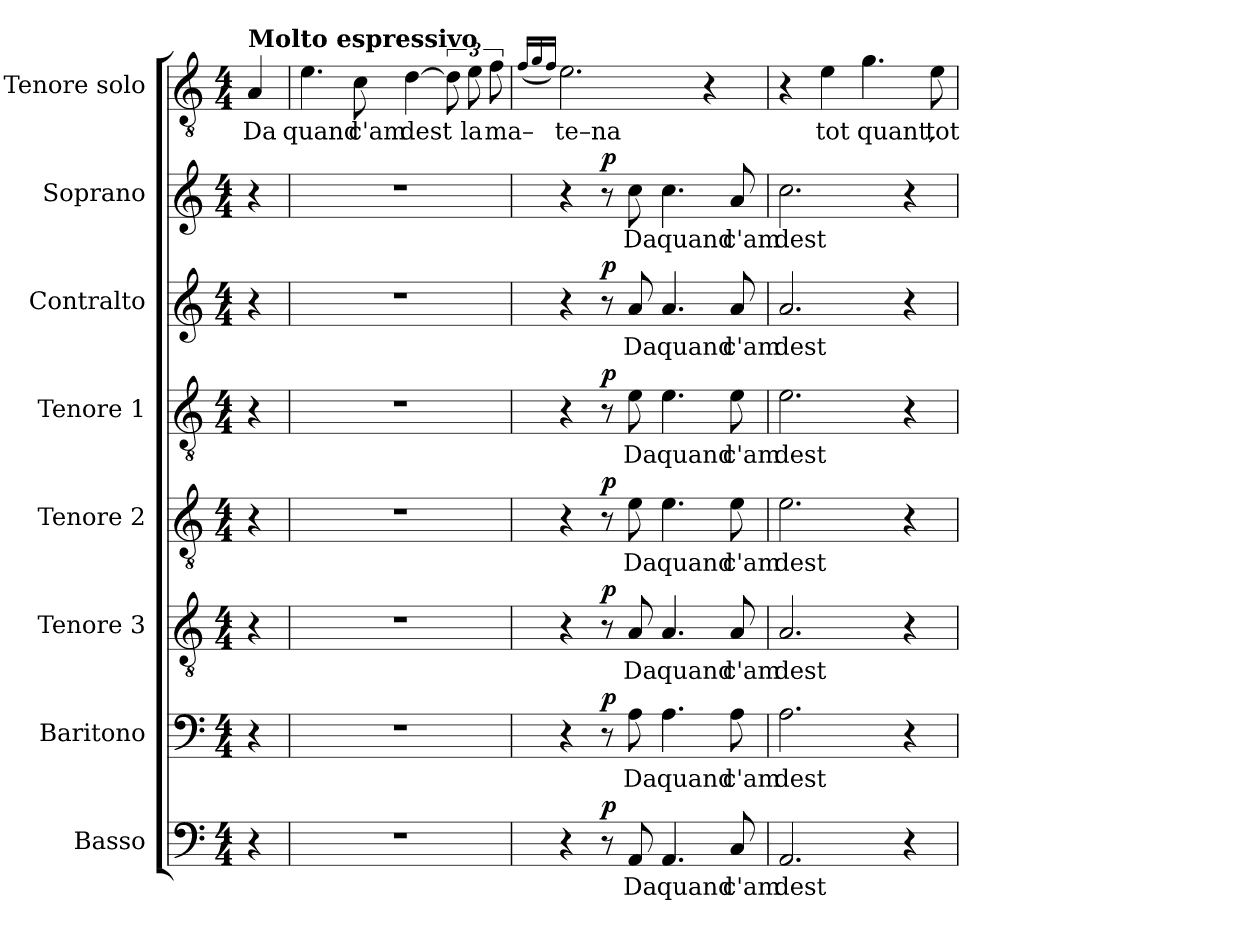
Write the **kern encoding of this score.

**kern	**text	**dynam	**kern	**text	**dynam	**kern	**text	**dynam	**kern	**text	**dynam	**kern	**text	**dynam	**kern	**text	**dynam	**kern	**text	**dynam	**kern	**text
*part8	*part8	*part8	*part7	*part7	*part7	*part6	*part6	*part6	*part5	*part5	*part5	*part4	*part4	*part4	*part3	*part3	*part3	*part2	*part2	*part2	*part1	*part1
*staff8	*staff8	*staff8	*staff7	*staff7	*staff7	*staff6	*staff6	*staff6	*staff5	*staff5	*staff5	*staff4	*staff4	*staff4	*staff3	*staff3	*staff3	*staff2	*staff2	*staff2	*staff1	*staff1
*I"Basso	*	*	*I"Baritono	*	*	*I"Tenore 3	*	*	*I"Tenore 2	*	*	*I"Tenore 1	*	*	*I"Contralto	*	*	*I"Soprano	*	*	*I"Tenore solo	*
*I'B	*	*	*I'B	*	*	*I'T 3	*	*	*I'T 2	*	*	*I'T 1	*	*	*I'A	*	*	*I'S	*	*	*I'T s	*
*clefF4	*	*	*clefF4	*	*	*clefGv2	*	*	*clefGv2	*	*	*clefGv2	*	*	*clefG2	*	*	*clefG2	*	*	*clefGv2	*
*k[]	*	*	*k[]	*	*	*k[]	*	*	*k[]	*	*	*k[]	*	*	*k[]	*	*	*k[]	*	*	*k[]	*
*M4/4	*	*	*M4/4	*	*	*M4/4	*	*	*M4/4	*	*	*M4/4	*	*	*M4/4	*	*	*M4/4	*	*	*M4/4	*
*MM60	*	*	*MM60	*	*	*MM60	*	*	*MM60	*	*	*MM60	*	*	*MM60	*	*	*MM60	*	*	*MM60	*
=	=	=	=	=	=	=	=	=	=	=	=	=	=	=	=	=	=	=	=	=	=	=
!	!	!	!	!	!	!	!	!	!	!	!	!	!	!	!	!	!	!	!	!	!LO:TX:a:B:t=Molto espressivo	!
!	!	!	!	!	!	!	!	!	!	!	!	!	!	!	!	!	!	!	!	!	!	!LO:LY:b
4r	.	.	4r	.	.	4r	.	.	4r	.	.	4r	.	.	4r	.	.	4r	.	.	4A/	Da
=1	=1	=1	=1	=1	=1	=1	=1	=1	=1	=1	=1	=1	=1	=1	=1	=1	=1	=1	=1	=1	=1	=1
!	!	!	!	!	!	!	!	!	!	!	!	!	!	!	!	!	!	!	!	!	!	!LO:LY:b
1r	.	.	1r	.	.	1r	.	.	1r	.	.	1r	.	.	1r	.	.	1r	.	.	4.e\	quand
!	!	!	!	!	!	!	!	!	!	!	!	!	!	!	!	!	!	!	!	!	!	!LO:LY:b
.	.	.	.	.	.	.	.	.	.	.	.	.	.	.	.	.	.	.	.	.	8c\	c'am
!	!	!	!	!	!	!	!	!	!	!	!	!	!	!	!	!	!	!	!	!	!	!LO:LY:b
.	.	.	.	.	.	.	.	.	.	.	.	.	.	.	.	.	.	.	.	.	[4d\	dest
.	.	.	.	.	.	.	.	.	.	.	.	.	.	.	.	.	.	.	.	.	12d\]	.
!	!	!	!	!	!	!	!	!	!	!	!	!	!	!	!	!	!	!	!	!	!	!LO:LY:b
.	.	.	.	.	.	.	.	.	.	.	.	.	.	.	.	.	.	.	.	.	12e\	la
!	!	!	!	!	!	!	!	!	!	!	!	!	!	!	!	!	!	!	!	!	!	!LO:LY:b
.	.	.	.	.	.	.	.	.	.	.	.	.	.	.	.	.	.	.	.	.	12f\	ma–
=2	=2	=2	=2	=2	=2	=2	=2	=2	=2	=2	=2	=2	=2	=2	=2	=2	=2	=2	=2	=2	=2	=2
.	.	.	.	.	.	.	.	.	.	.	.	.	.	.	.	.	.	.	.	.	(<16qf/LL	.
.	.	.	.	.	.	.	.	.	.	.	.	.	.	.	.	.	.	.	.	.	16qg/	.
.	.	.	.	.	.	.	.	.	.	.	.	.	.	.	.	.	.	.	.	.	16qf/JJ)	.
!	!	!	!	!	!	!	!	!	!	!	!	!	!	!	!	!	!	!	!	!	!	!LO:LY:b
4r	.	.	4r	.	.	4r	.	.	4r	.	.	4r	.	.	4r	.	.	4r	.	.	2.e\	te–na
!	!	!LO:DY:a	!	!	!LO:DY:a	!	!	!LO:DY:a	!	!	!LO:DY:a	!	!	!LO:DY:a	!	!	!LO:DY:a	!	!	!LO:DY:a	!	!
8r	.	p	8r	.	p	8r	.	p	8r	.	p	8r	.	p	8r	.	p	8r	.	p	.	.
!	!LO:LY:b	!	!	!LO:LY:b	!	!	!LO:LY:b	!	!	!LO:LY:b	!	!	!LO:LY:b	!	!	!LO:LY:b	!	!	!LO:LY:b	!	!	!
8AA/	Da	.	8A\	Da	.	8A/	Da	.	8e\	Da	.	8e\	Da	.	8a/	Da	.	8cc\	Da	.	.	.
!	!LO:LY:b	!	!	!LO:LY:b	!	!	!LO:LY:b	!	!	!LO:LY:b	!	!	!LO:LY:b	!	!	!LO:LY:b	!	!	!LO:LY:b	!	!	!
4.AA/	quand	.	4.A\	quand	.	4.A/	quand	.	4.e\	quand	.	4.e\	quand	.	4.a/	quand	.	4.cc\	quand	.	.	.
.	.	.	.	.	.	.	.	.	.	.	.	.	.	.	.	.	.	.	.	.	4r	.
!	!LO:LY:b	!	!	!LO:LY:b	!	!	!LO:LY:b	!	!	!LO:LY:b	!	!	!LO:LY:b	!	!	!LO:LY:b	!	!	!LO:LY:b	!	!	!
8C/	c'am	.	8A\	c'am	.	8A/	c'am	.	8e\	c'am	.	8e\	c'am	.	8a/	c'am	.	8a/	c'am	.	.	.
=3	=3	=3	=3	=3	=3	=3	=3	=3	=3	=3	=3	=3	=3	=3	=3	=3	=3	=3	=3	=3	=3	=3
!	!LO:LY:b	!	!	!LO:LY:b	!	!	!LO:LY:b	!	!	!LO:LY:b	!	!	!LO:LY:b	!	!	!LO:LY:b	!	!	!LO:LY:b	!	!	!
2.AA/	dest	.	2.A\	dest	.	2.A/	dest	.	2.e\	dest	.	2.e\	dest	.	2.a/	dest	.	2.cc\	dest	.	4r	.
!	!	!	!	!	!	!	!	!	!	!	!	!	!	!	!	!	!	!	!	!	!	!LO:LY:b
.	.	.	.	.	.	.	.	.	.	.	.	.	.	.	.	.	.	.	.	.	4e\	tot
!	!	!	!	!	!	!	!	!	!	!	!	!	!	!	!	!	!	!	!	!	!	!LO:LY:b
.	.	.	.	.	.	.	.	.	.	.	.	.	.	.	.	.	.	.	.	.	4.g\	quant,
4r	.	.	4r	.	.	4r	.	.	4r	.	.	4r	.	.	4r	.	.	4r	.	.	.	.
!	!	!	!	!	!	!	!	!	!	!	!	!	!	!	!	!	!	!	!	!	!	!LO:LY:b
.	.	.	.	.	.	.	.	.	.	.	.	.	.	.	.	.	.	.	.	.	8e\	tot
=	=	=	=	=	=	=	=	=	=	=	=	=	=	=	=	=	=	=	=	=	=	=
*-	*-	*-	*-	*-	*-	*-	*-	*-	*-	*-	*-	*-	*-	*-	*-	*-	*-	*-	*-	*-	*-	*-
